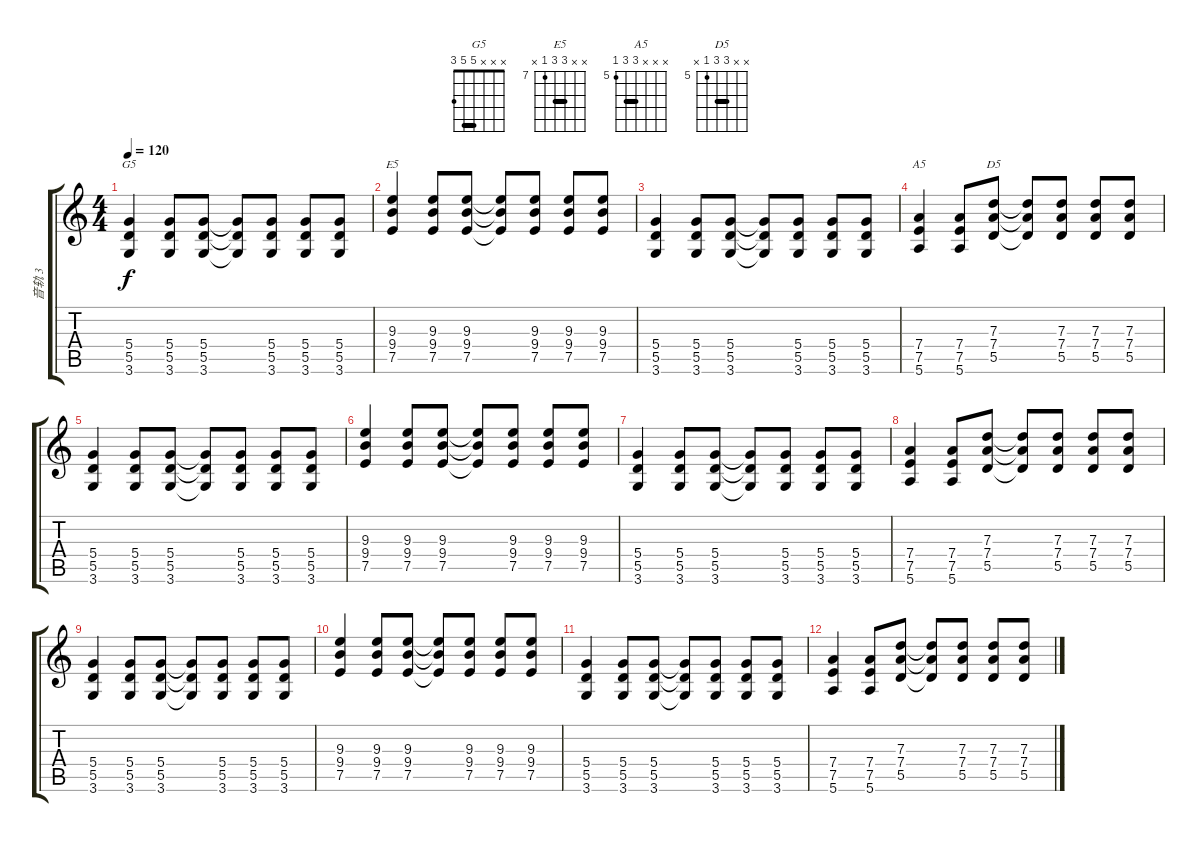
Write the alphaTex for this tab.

\track ("音轨 3" "音轨 3") {instrument overdrivenguitar}
\staff {score tabs}
\tuning (E4 B3 G3 D3 A2 E2) {hide}
\chord ("G5" x x x 5 5 3) {barre 5}
\chord ("E5" x x 9 9 7 x) {firstfret 7 barre 9}
\chord ("A5" x x x 7 7 5) {firstfret 5 barre 7}
\chord ("D5" x x 7 7 5 x) {firstfret 5 barre 7}
\ts (4 4)
\tempo 120
\clef g2
\ks c
(5.4 5.5 3.6).4{ch "G5" dy f} (5.4 5.5 3.6).8 (5.4 5.5 3.6).8 (5.4{t} 5.5{t} 3.6{t}).8 (5.4 5.5 3.6).8 (5.4 5.5 3.6).8 (5.4 5.5 3.6).8 |
(9.3 9.4 7.5).4{ch "E5"} (9.3 9.4 7.5).8 (9.3 9.4 7.5).8 (9.3{t} 9.4{t} 7.5{t}).8 (9.3 9.4 7.5).8 (9.3 9.4 7.5).8 (9.3 9.4 7.5).8 |
(5.4 5.5 3.6).4 (5.4 5.5 3.6).8 (5.4 5.5 3.6).8 (5.4{t} 5.5{t} 3.6{t}).8 (5.4 5.5 3.6).8 (5.4 5.5 3.6).8 (5.4 5.5 3.6).8 |
(7.4 7.5 5.6).4{ch "A5"} (7.4 7.5 5.6).8 (7.3 7.4 5.5).8{ch "D5"} (7.3{t} 7.4{t} 5.5{t}).8 (7.3 7.4 5.5).8 (7.3 7.4 5.5).8 (7.3 7.4 5.5).8 |
(5.4 5.5 3.6).4 (5.4 5.5 3.6).8 (5.4 5.5 3.6).8 (5.4{t} 5.5{t} 3.6{t}).8 (5.4 5.5 3.6).8 (5.4 5.5 3.6).8 (5.4 5.5 3.6).8 |
(9.3 9.4 7.5).4 (9.3 9.4 7.5).8 (9.3 9.4 7.5).8 (9.3{t} 9.4{t} 7.5{t}).8 (9.3 9.4 7.5).8 (9.3 9.4 7.5).8 (9.3 9.4 7.5).8 |
(5.4 5.5 3.6).4 (5.4 5.5 3.6).8 (5.4 5.5 3.6).8 (5.4{t} 5.5{t} 3.6{t}).8 (5.4 5.5 3.6).8 (5.4 5.5 3.6).8 (5.4 5.5 3.6).8 |
(7.4 7.5 5.6).4 (7.4 7.5 5.6).8 (7.3 7.4 5.5).8 (7.3{t} 7.4{t} 5.5{t}).8 (7.3 7.4 5.5).8 (7.3 7.4 5.5).8 (7.3 7.4 5.5).8 |
(5.4 5.5 3.6).4 (5.4 5.5 3.6).8 (5.4 5.5 3.6).8 (5.4{t} 5.5{t} 3.6{t}).8 (5.4 5.5 3.6).8 (5.4 5.5 3.6).8 (5.4 5.5 3.6).8 |
(9.3 9.4 7.5).4 (9.3 9.4 7.5).8 (9.3 9.4 7.5).8 (9.3{t} 9.4{t} 7.5{t}).8 (9.3 9.4 7.5).8 (9.3 9.4 7.5).8 (9.3 9.4 7.5).8 |
(5.4 5.5 3.6).4 (5.4 5.5 3.6).8 (5.4 5.5 3.6).8 (5.4{t} 5.5{t} 3.6{t}).8 (5.4 5.5 3.6).8 (5.4 5.5 3.6).8 (5.4 5.5 3.6).8 |
(7.4 7.5 5.6).4 (7.4 7.5 5.6).8 (7.3 7.4 5.5).8 (7.3{t} 7.4{t} 5.5{t}).8 (7.3 7.4 5.5).8 (7.3 7.4 5.5).8 (7.3 7.4 5.5).8
